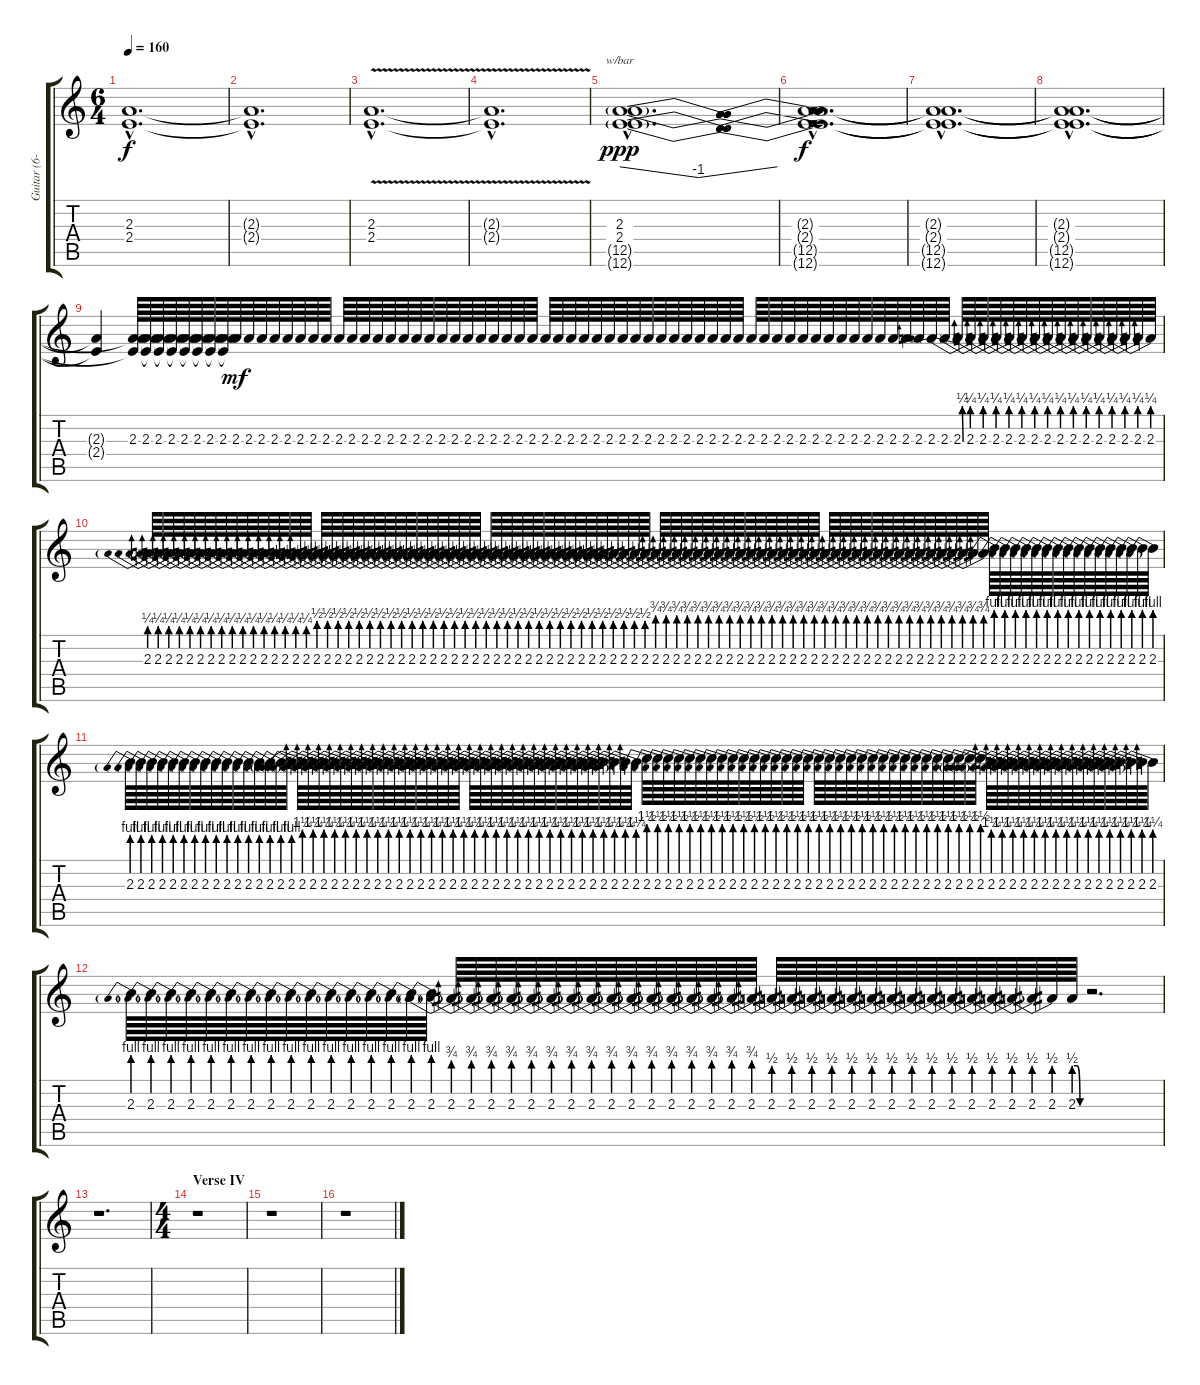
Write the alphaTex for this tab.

\track ("Guitar (6-String Distorted)" "Guitar (6-") {instrument distortionguitar}
\staff {score tabs}
\tuning (E4 B3 G3 D3 A2 E2) {hide}
\ts (6 4)
\tempo 160
\clef g2
\ks c
(2.3{hac} 2.4{hac}).1{d dy f volume 11} |
(2.3{hac t} 2.4{hac t}).1{d} |
(2.3{v hac} 2.4{v hac}).1{d} |
(2.3{hac t} 2.4{hac t}).1{d} |
(2.3{hac} 2.4{hac} 12.5{g hac} 12.6{g hac}).1{d tbe (dip default 0 0 30 -4 60 0) dy ppp} |
(2.3{hac t} 2.4{hac t} 12.5{hac t} 12.6{hac t}).1{d dy f} |
(2.3{hac t} 2.4{hac t} 12.5{hac t} 12.6{hac t}).1{d} |
(2.3{hac t} 2.4{hac t} 12.5{hac t} 12.6{hac t}).1{d} |
(2.3{t} 2.4{t}).4 (2.3 12.5{t} 12.6{t}).64 (2.3 12.5{t} 12.6{t}).64 (2.3 12.5{t} 12.6{t}).64 (2.3 12.5{t} 12.6{t}).64 (2.3 12.5{t} 12.6{t}).64 (2.3 12.5{t} 12.6{t}).64 (2.3 12.5{t} 12.6{t}).64 (2.3 12.5{t} 12.6{t}).64 2.3.64{dy mf balance 0} 2.3.64 2.3.64{balance 2} 2.3.64 2.3.64{balance 5} 2.3.64 2.3.64{balance 9} 2.3.64 2.3.64{balance 11} 2.3.64 2.3.64{balance 14} 2.3.64 2.3.64{balance 16} 2.3.64 2.3.64{balance 14} 2.3.64 2.3.64{balance 11} 2.3.64 2.3.64{balance 7} 2.3.64 2.3.64{balance 5} 2.3.64 2.3.64{balance 2} 2.3.64 2.3.64{balance 0} 2.3.64 2.3.64{balance 2} 2.3.64 2.3.64{balance 5} 2.3.64 2.3.64{balance 9} 2.3.64 2.3.64{balance 11} 2.3.64 2.3.64{balance 14} 2.3.64 2.3.64{balance 16} 2.3.64 2.3.64{balance 14} 2.3.64 2.3.64{balance 11} 2.3.64 2.3.64{balance 7} 2.3.64 2.3.64{balance 5} 2.3.64 2.3.64{balance 2} 2.3.64 2.3.64{balance 0} 2.3.64 2.3.64{balance 2} 2.3.64 2.3.64{balance 5} 2.3.64 2.3.64{balance 9} 2.3.64 2.3{be (bend 0 0 60 1)}.64{balance 11} 2.3{be (prebend 0 1 60 1)}.64 2.3{be (prebend 0 1 60 1)}.64{balance 14} 2.3{be (prebend 0 1 60 1)}.64 2.3{be (prebend 0 1 60 1)}.64{balance 16} 2.3{be (prebend 0 1 60 1)}.64 2.3{be (prebend 0 1 60 1)}.64{balance 14} 2.3{be (prebend 0 1 60 1)}.64 2.3{be (prebend 0 1 60 1)}.64{balance 11} 2.3{be (prebend 0 1 60 1)}.64 2.3{be (prebend 0 1 60 1)}.64{balance 7} 2.3{be (prebend 0 1 60 1)}.64 2.3{be (prebend 0 1 60 1)}.64{balance 5} 2.3{be (prebend 0 1 60 1)}.64 2.3{be (prebend 0 1 60 1)}.64{balance 2} 2.3{be (prebend 0 1 60 1)}.64 |
2.3{be (prebend 0 1 60 1)}.64{balance 0} 2.3{be (prebend 0 1 60 1)}.64 2.3{be (prebend 0 1 60 1)}.64{balance 2} 2.3{be (prebend 0 1 60 1)}.64 2.3{be (prebend 0 1 60 1)}.64{balance 5} 2.3{be (prebend 0 1 60 1)}.64 2.3{be (prebend 0 1 60 1)}.64{balance 9} 2.3{be (prebend 0 1 60 1)}.64 2.3{be (prebend 0 1 60 1)}.64{balance 11} 2.3{be (prebend 0 1 60 1)}.64 2.3{be (prebend 0 1 60 1)}.64{balance 14} 2.3{be (prebend 0 1 60 1)}.64 2.3{be (prebend 0 1 60 1)}.64{balance 16} 2.3{be (prebend 0 1 60 1)}.64 2.3{be (prebend 0 1 60 1)}.64{balance 14} 2.3{be (prebend 0 1 60 1)}.64 2.3{be (prebend 0 2 60 2)}.64{balance 11} 2.3{be (prebend 0 2 60 2)}.64 2.3{be (prebend 0 2 60 2)}.64{balance 7} 2.3{be (prebend 0 2 60 2)}.64 2.3{be (prebend 0 2 60 2)}.64{balance 5} 2.3{be (prebend 0 2 60 2)}.64 2.3{be (prebend 0 2 60 2)}.64{balance 2} 2.3{be (prebend 0 2 60 2)}.64 2.3{be (prebend 0 2 60 2)}.64{balance 0} 2.3{be (prebend 0 2 60 2)}.64 2.3{be (prebend 0 2 60 2)}.64{balance 2} 2.3{be (prebend 0 2 60 2)}.64 2.3{be (prebend 0 2 60 2)}.64{balance 5} 2.3{be (prebend 0 2 60 2)}.64 2.3{be (prebend 0 2 60 2)}.64{balance 9} 2.3{be (prebend 0 2 60 2)}.64 2.3{be (prebend 0 2 60 2)}.64{balance 11} 2.3{be (prebend 0 2 60 2)}.64 2.3{be (prebend 0 2 60 2)}.64{balance 14} 2.3{be (prebend 0 2 60 2)}.64 2.3{be (prebend 0 2 60 2)}.64{balance 16} 2.3{be (prebend 0 2 60 2)}.64 2.3{be (prebend 0 2 60 2)}.64{balance 14} 2.3{be (prebend 0 2 60 2)}.64 2.3{be (prebend 0 2 60 2)}.64{balance 11} 2.3{be (prebend 0 2 60 2)}.64 2.3{be (prebend 0 2 60 2)}.64{balance 7} 2.3{be (prebend 0 2 60 2)}.64 2.3{be (prebend 0 2 60 2)}.64{balance 5} 2.3{be (prebend 0 2 60 2)}.64 2.3{be (prebend 0 2 60 2)}.64{balance 2} 2.3{be (prebend 0 2 60 2)}.64 2.3{be (prebend 0 3 60 3)}.64{balance 0} 2.3{be (prebend 0 3 60 3)}.64 2.3{be (prebend 0 3 60 3)}.64{balance 2} 2.3{be (prebend 0 3 60 3)}.64 2.3{be (prebend 0 3 60 3)}.64{balance 5} 2.3{be (prebend 0 3 60 3)}.64 2.3{be (prebend 0 3 60 3)}.64{balance 9} 2.3{be (prebend 0 3 60 3)}.64 2.3{be (prebend 0 3 60 3)}.64{balance 11} 2.3{be (prebend 0 3 60 3)}.64 2.3{be (prebend 0 3 60 3)}.64{balance 14} 2.3{be (prebend 0 3 60 3)}.64 2.3{be (prebend 0 3 60 3)}.64{balance 16} 2.3{be (prebend 0 3 60 3)}.64 2.3{be (prebend 0 3 60 3)}.64{balance 14} 2.3{be (prebend 0 3 60 3)}.64 2.3{be (prebend 0 3 60 3)}.64{balance 11} 2.3{be (prebend 0 3 60 3)}.64 2.3{be (prebend 0 3 60 3)}.64{balance 7} 2.3{be (prebend 0 3 60 3)}.64 2.3{be (prebend 0 3 60 3)}.64{balance 5} 2.3{be (prebend 0 3 60 3)}.64 2.3{be (prebend 0 3 60 3)}.64{balance 2} 2.3{be (prebend 0 3 60 3)}.64 2.3{be (prebend 0 3 60 3)}.64{balance 0} 2.3{be (prebend 0 3 60 3)}.64 2.3{be (prebend 0 3 60 3)}.64{balance 2} 2.3{be (prebend 0 3 60 3)}.64 2.3{be (prebend 0 3 60 3)}.64{balance 5} 2.3{be (prebend 0 3 60 3)}.64 2.3{be (prebend 0 3 60 3)}.64{balance 9} 2.3{be (prebend 0 3 60 3)}.64 2.3{be (prebend 0 4 60 4)}.64{balance 11} 2.3{be (prebend 0 4 60 4)}.64 2.3{be (prebend 0 4 60 4)}.64{balance 14} 2.3{be (prebend 0 4 60 4)}.64 2.3{be (prebend 0 4 60 4)}.64{balance 16} 2.3{be (prebend 0 4 60 4)}.64 2.3{be (prebend 0 4 60 4)}.64{balance 14} 2.3{be (prebend 0 4 60 4)}.64 2.3{be (prebend 0 4 60 4)}.64{balance 11} 2.3{be (prebend 0 4 60 4)}.64 2.3{be (prebend 0 4 60 4)}.64{balance 7} 2.3{be (prebend 0 4 60 4)}.64 2.3{be (prebend 0 4 60 4)}.64{balance 5} 2.3{be (prebend 0 4 60 4)}.64 2.3{be (prebend 0 4 60 4)}.64{balance 2} 2.3{be (prebend 0 4 60 4)}.64 |
2.3{be (prebend 0 4 60 4)}.64{volume 4 balance 0} 2.3{be (prebend 0 4 60 4)}.64 2.3{be (prebend 0 4 60 4)}.64{balance 2} 2.3{be (prebend 0 4 60 4)}.64 2.3{be (prebend 0 4 60 4)}.64{balance 5} 2.3{be (prebend 0 4 60 4)}.64 2.3{be (prebend 0 4 60 4)}.64{balance 9} 2.3{be (prebend 0 4 60 4)}.64 2.3{be (prebend 0 4 60 4)}.64{balance 11} 2.3{be (prebend 0 4 60 4)}.64 2.3{be (prebend 0 4 60 4)}.64{balance 14} 2.3{be (prebend 0 4 60 4)}.64 2.3{be (prebend 0 4 60 4)}.64{balance 16} 2.3{be (prebend 0 4 60 4)}.64 2.3{be (prebend 0 4 60 4)}.64{balance 14} 2.3{be (prebend 0 4 60 4)}.64 2.3{be (prebend 0 5 60 5)}.64{balance 11} 2.3{be (prebend 0 5 60 5)}.64 2.3{be (prebend 0 5 60 5)}.64{balance 7} 2.3{be (prebend 0 5 60 5)}.64 2.3{be (prebend 0 5 60 5)}.64{balance 5} 2.3{be (prebend 0 5 60 5)}.64 2.3{be (prebend 0 5 60 5)}.64{balance 2} 2.3{be (prebend 0 5 60 5)}.64 2.3{be (prebend 0 5 60 5)}.64{balance 0} 2.3{be (prebend 0 5 60 5)}.64 2.3{be (prebend 0 5 60 5)}.64{balance 2} 2.3{be (prebend 0 5 60 5)}.64 2.3{be (prebend 0 5 60 5)}.64{balance 5} 2.3{be (prebend 0 5 60 5)}.64 2.3{be (prebend 0 5 60 5)}.64{balance 9} 2.3{be (prebend 0 5 60 5)}.64 2.3{be (prebend 0 5 60 5)}.64{balance 11} 2.3{be (prebend 0 5 60 5)}.64 2.3{be (prebend 0 5 60 5)}.64{balance 14} 2.3{be (prebend 0 5 60 5)}.64 2.3{be (prebend 0 5 60 5)}.64{balance 16} 2.3{be (prebend 0 5 60 5)}.64 2.3{be (prebend 0 5 60 5)}.64{balance 14} 2.3{be (prebend 0 5 60 5)}.64 2.3{be (prebend 0 5 60 5)}.64{balance 11} 2.3{be (prebend 0 5 60 5)}.64 2.3{be (prebend 0 5 60 5)}.64{balance 7} 2.3{be (prebend 0 5 60 5)}.64 2.3{be (prebend 0 5 60 5)}.64{balance 5} 2.3{be (prebend 0 5 60 5)}.64 2.3{be (prebend 0 5 60 5)}.64{balance 2} 2.3{be (prebend 0 5 60 5)}.64 2.3{be (prebend 0 6 60 6)}.64{balance 0} 2.3{be (prebend 0 6 60 6)}.64 2.3{be (prebend 0 6 60 6)}.64{balance 2} 2.3{be (prebend 0 6 60 6)}.64 2.3{be (prebend 0 6 60 6)}.64{balance 5} 2.3{be (prebend 0 6 60 6)}.64 2.3{be (prebend 0 6 60 6)}.64{balance 9} 2.3{be (prebend 0 6 60 6)}.64 2.3{be (prebend 0 6 60 6)}.64{balance 11} 2.3{be (prebend 0 6 60 6)}.64 2.3{be (prebend 0 6 60 6)}.64{balance 14} 2.3{be (prebend 0 6 60 6)}.64 2.3{be (prebend 0 6 60 6)}.64{balance 16} 2.3{be (prebend 0 6 60 6)}.64 2.3{be (prebend 0 6 60 6)}.64{balance 14} 2.3{be (prebend 0 6 60 6)}.64 2.3{be (prebend 0 6 60 6)}.64{balance 11} 2.3{be (prebend 0 6 60 6)}.64 2.3{be (prebend 0 6 60 6)}.64{balance 7} 2.3{be (prebend 0 6 60 6)}.64 2.3{be (prebend 0 6 60 6)}.64{balance 5} 2.3{be (prebend 0 6 60 6)}.64 2.3{be (prebend 0 6 60 6)}.64{balance 2} 2.3{be (prebend 0 6 60 6)}.64 2.3{be (prebend 0 6 60 6)}.64{balance 0} 2.3{be (prebend 0 6 60 6)}.64 2.3{be (prebend 0 6 60 6)}.64{balance 2} 2.3{be (prebend 0 6 60 6)}.64 2.3{be (prebend 0 6 60 6)}.64{balance 5} 2.3{be (prebend 0 6 60 6)}.64 2.3{be (prebend 0 6 60 6)}.64{balance 9} 2.3{be (prebend 0 6 60 6)}.64 2.3{be (prebend 0 5 60 5)}.64{balance 11} 2.3{be (prebend 0 5 60 5)}.64 2.3{be (prebend 0 5 60 5)}.64{balance 14} 2.3{be (prebend 0 5 60 5)}.64 2.3{be (prebend 0 5 60 5)}.64{balance 16} 2.3{be (prebend 0 5 60 5)}.64 2.3{be (prebend 0 5 60 5)}.64{balance 14} 2.3{be (prebend 0 5 60 5)}.64 2.3{be (prebend 0 5 60 5)}.64{balance 11} 2.3{be (prebend 0 5 60 5)}.64 2.3{be (prebend 0 5 60 5)}.64{balance 7} 2.3{be (prebend 0 5 60 5)}.64 2.3{be (prebend 0 5 60 5)}.64{balance 5} 2.3{be (prebend 0 5 60 5)}.64 2.3{be (prebend 0 5 60 5)}.64{balance 2} 2.3{be (prebend 0 5 60 5)}.64 |
2.3{be (prebend 0 4 60 4)}.64{balance 0} 2.3{be (prebend 0 4 60 4)}.64 2.3{be (prebend 0 4 60 4)}.64{balance 2} 2.3{be (prebend 0 4 60 4)}.64 2.3{be (prebend 0 4 60 4)}.64{balance 5} 2.3{be (prebend 0 4 60 4)}.64 2.3{be (prebend 0 4 60 4)}.64{balance 9} 2.3{be (prebend 0 4 60 4)}.64 2.3{be (prebend 0 4 60 4)}.64{balance 11} 2.3{be (prebend 0 4 60 4)}.64 2.3{be (prebend 0 4 60 4)}.64{balance 14} 2.3{be (prebend 0 4 60 4)}.64 2.3{be (prebend 0 4 60 4)}.64{balance 16} 2.3{be (prebend 0 4 60 4)}.64 2.3{be (prebend 0 4 60 4)}.64{balance 14} 2.3{be (prebend 0 4 60 4)}.64 2.3{be (prebend 0 3 60 3)}.64{balance 11} 2.3{be (prebend 0 3 60 3)}.64 2.3{be (prebend 0 3 60 3)}.64{balance 7} 2.3{be (prebend 0 3 60 3)}.64 2.3{be (prebend 0 3 60 3)}.64{balance 5} 2.3{be (prebend 0 3 60 3)}.64 2.3{be (prebend 0 3 60 3)}.64{balance 2} 2.3{be (prebend 0 3 60 3)}.64 2.3{be (prebend 0 3 60 3)}.64{balance 0} 2.3{be (prebend 0 3 60 3)}.64 2.3{be (prebend 0 3 60 3)}.64{balance 2} 2.3{be (prebend 0 3 60 3)}.64 2.3{be (prebend 0 3 60 3)}.64{balance 5} 2.3{be (prebend 0 3 60 3)}.64 2.3{be (prebend 0 3 60 3)}.64{balance 9} 2.3{be (prebend 0 3 60 3)}.64 2.3{be (prebend 0 2 60 2)}.64{balance 11} 2.3{be (prebend 0 2 60 2)}.64 2.3{be (prebend 0 2 60 2)}.64{balance 14} 2.3{be (prebend 0 2 60 2)}.64 2.3{be (prebend 0 2 60 2)}.64{balance 16} 2.3{be (prebend 0 2 60 2)}.64 2.3{be (prebend 0 2 60 2)}.64{balance 14} 2.3{be (prebend 0 2 60 2)}.64 2.3{be (prebend 0 2 60 2)}.64{balance 11} 2.3{be (prebend 0 2 60 2)}.64 2.3{be (prebend 0 2 60 2)}.64{balance 7} 2.3{be (prebend 0 2 60 2)}.64 2.3{be (prebend 0 2 60 2)}.64{balance 5} 2.3{be (prebend 0 2 60 2)}.64 2.3{be (prebend 0 2 60 2)}.64{balance 2} 2.3{be (custom 0 2 20 2 40 0 60 0)}.64 r.2{d} |
r.1{d} |
\ts (4 4)
\section ("" "Verse IV")
r.1{volume 15 instrument distortionguitar} |
r.1 |
r.1
